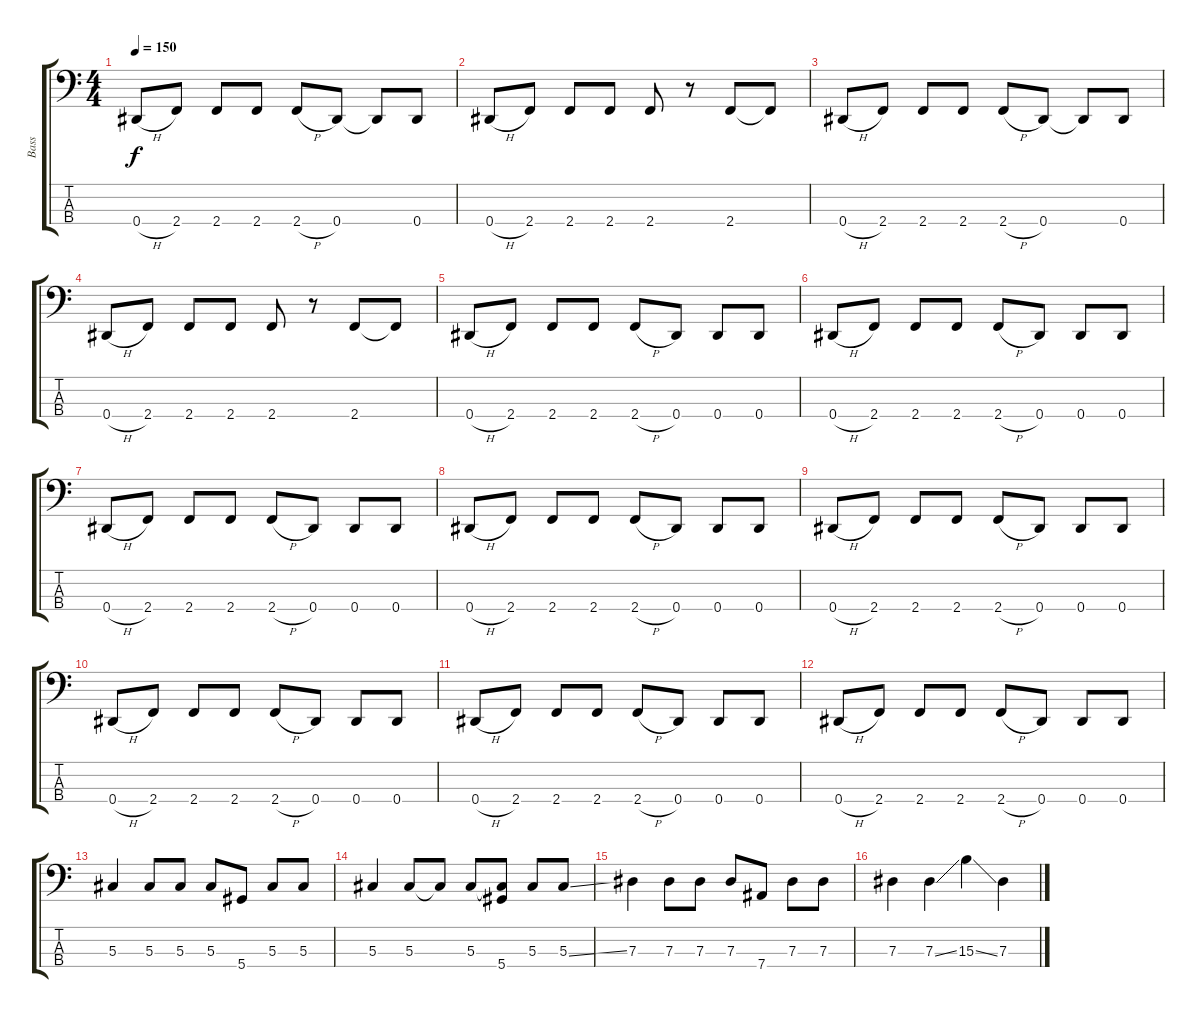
\track ("Bass" "Bass") {instrument electricbasspick}
\staff {score tabs}
\tuning (Gb2 Db2 Ab1 Eb1) {hide}
\ts (4 4)
\tempo 150
\clef f4
\ks c
0.4{h}.8{dy f} 2.4.8 2.4.8 2.4.8 2.4{h}.8 0.4.8 0.4{t}.8 0.4.8 |
0.4{h}.8 2.4.8 2.4.8 2.4.8 2.4.8 r.8 2.4.8 2.4{t}.8 |
0.4{h}.8 2.4.8 2.4.8 2.4.8 2.4{h}.8 0.4.8 0.4{t}.8 0.4.8 |
0.4{h}.8 2.4.8 2.4.8 2.4.8 2.4.8 r.8 2.4.8 2.4{t}.8 |
0.4{h}.8 2.4.8 2.4.8 2.4.8 2.4{h}.8 0.4.8 0.4.8 0.4.8 |
0.4{h}.8 2.4.8 2.4.8 2.4.8 2.4{h}.8 0.4.8 0.4.8 0.4.8 |
0.4{h}.8 2.4.8 2.4.8 2.4.8 2.4{h}.8 0.4.8 0.4.8 0.4.8 |
0.4{h}.8 2.4.8 2.4.8 2.4.8 2.4{h}.8 0.4.8 0.4.8 0.4.8 |
0.4{h}.8 2.4.8 2.4.8 2.4.8 2.4{h}.8 0.4.8 0.4.8 0.4.8 |
0.4{h}.8 2.4.8 2.4.8 2.4.8 2.4{h}.8 0.4.8 0.4.8 0.4.8 |
0.4{h}.8 2.4.8 2.4.8 2.4.8 2.4{h}.8 0.4.8 0.4.8 0.4.8 |
0.4{h}.8 2.4.8 2.4.8 2.4.8 2.4{h}.8 0.4.8 0.4.8 0.4.8 |
5.3.4 5.3.8 5.3.8 5.3.8 5.4.8 5.3.8 5.3.8 |
5.3.4 5.3.8 5.3{t}.8 5.3.8 (5.3{t} 5.4).8 5.3.8 5.3{ss}.8 |
7.3.4 7.3.8 7.3.8 7.3.8 7.4.8 7.3.8 7.3.8 |
7.3.4 7.3{ss}.4 15.3{ss}.4 7.3.4
